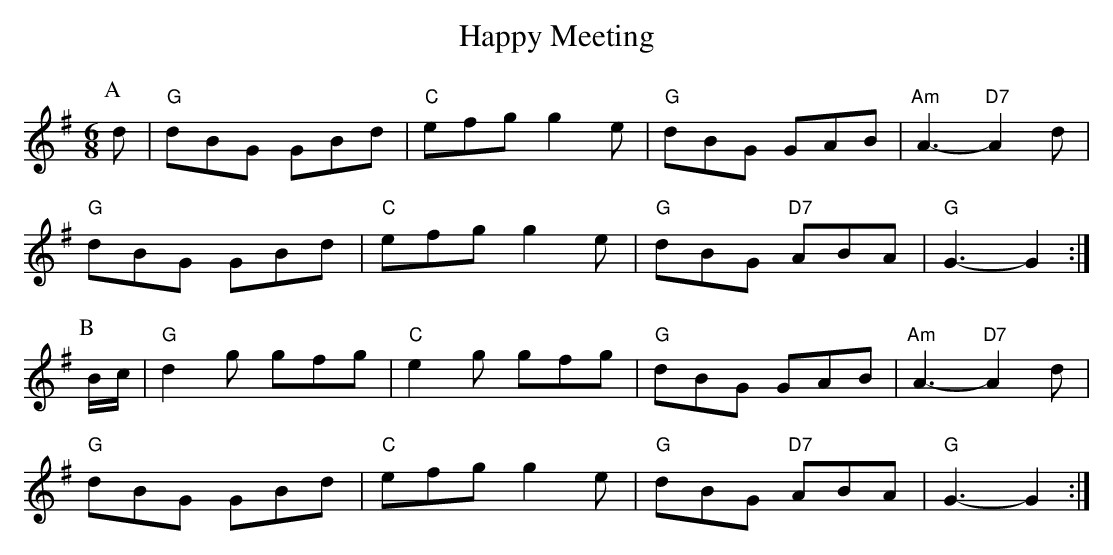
X:1
T:Happy Meeting
M:6/8
K:G
P:A
d|"G"dBG GBd|"C"efg g2e|"G"dBG GAB|"Am"A3 -"D7"A2d|
"G"dBG GBd|"C"efg g2e|"G"dBG "D7"ABA|"G"G3 -G2:|
P:B
B/2c/2|"G"d2g gfg|"C"e2g gfg|"G"dBG GAB|"Am"A3 -"D7"A2d|
"G"dBG GBd|"C"efg g2e|"G"dBG "D7"ABA|"G"G3 -G2:|
